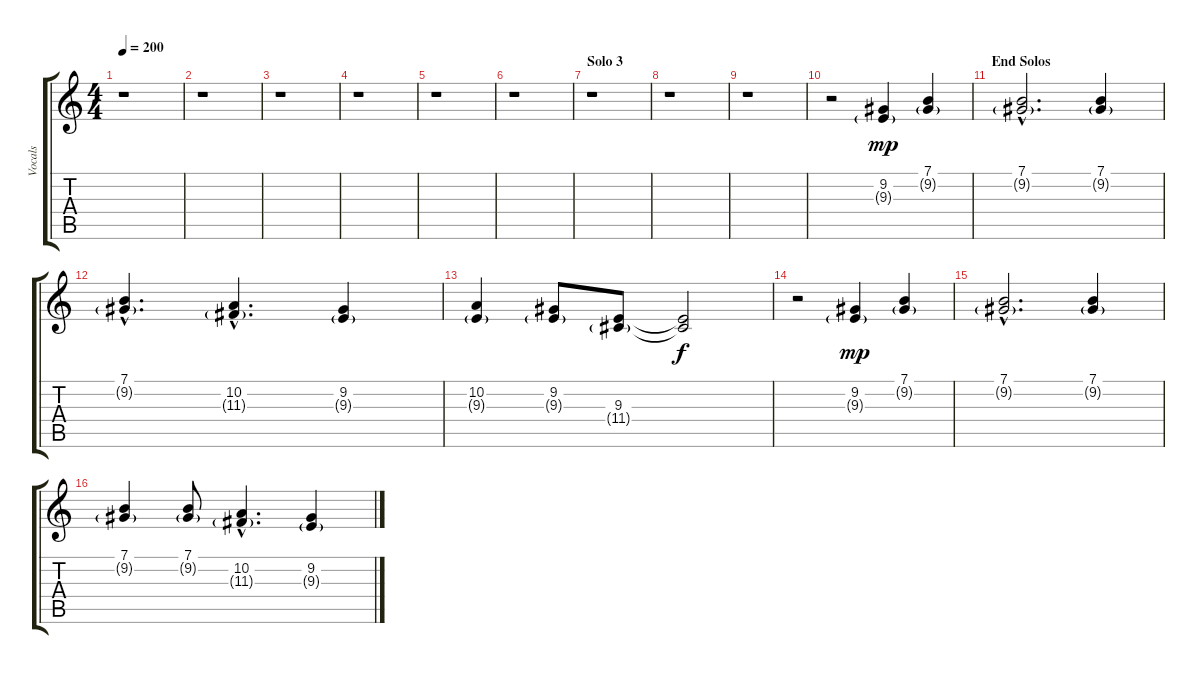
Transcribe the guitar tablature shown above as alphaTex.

\track ("Vocals" "Vocals") {instrument lead2sawtooth}
\staff {score tabs}
\tuning (E4 B3 G3 D3 A2 E2) {hide}
\ts (4 4)
\section ("" "")
\tempo 200
\clef g2
\ks c
r.1{dy f} |
r.1 |
\section ("" "")
r.1 |
r.1 |
r.1 |
r.1 |
\section ("" "Solo 3")
r.1 |
r.1 |
r.1 |
r.2 (9.2 9.3{g}).4{dy mp} (7.1 9.2{g}).4 |
\section ("" "End Solos")
(7.1{hac} 9.2{g hac}).2{d} (7.1 9.2{g}).4 |
(7.1{hac} 9.2{g hac}).4{d} (10.2{hac} 11.3{g hac}).4{d} (9.2 9.3{g}).4 |
(10.2 9.3{g}).4 (9.2 9.3{g}).8 (9.3 11.4{g}).8 (9.3{t} 11.4{t}).2{dy f} |
r.2 (9.2 9.3{g}).4{dy mp} (7.1 9.2{g}).4 |
(7.1{hac} 9.2{g hac}).2{d} (7.1 9.2{g}).4 |
(7.1 9.2{g}).4 (7.1 9.2{g}).8 (10.2{hac} 11.3{g hac}).4{d} (9.2 9.3{g}).4
